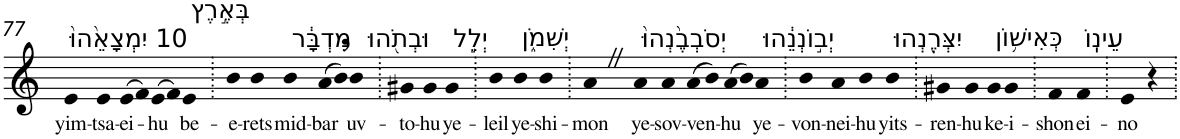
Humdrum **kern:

**kern	**text
*part1	*part1
*staff1	*staff1
*I"Piano	*
*I'Pno	*
!!LO:PB:g=z
*clefG2	*
*k[]	*
=77	=77
!LO:TX:a:t=10 יִמְצָאֵ֙הוּ֙	!
!	!LO:LY:b
4e	yim-
!	!LO:LY:b
4e	-tsa-
!	!LO:LY:b
(>8e	-ei-
8f)	.
!	!LO:LY:b
(>8e	-hu
8f)	.
!LO:TX:a:t=בְּאֶ֣רֶץ	!
!	!LO:LY:b
4e	be-
=78.	=78.
!	!LO:LY:b
4b	-e-
!	!LO:LY:b
4b	-rets
!LO:TX:a:t=מִדְבָּ֔ר	!
!	!LO:LY:b
4b	mid-
!	!LO:LY:b
(8a	-bar
8b,)	.
!LO:TX:a:t=וּבְתֹ֖הוּ	!
!	!LO:LY:b
4b	uv-
=79.	=79.
!	!LO:LY:b
4g#X	-to-
!	!LO:LY:b
4g#	-hu
!LO:TX:a:t=יְלֵ֣ל	!
!	!LO:LY:b
4g#	ye-
=80.	=80.
!	!LO:LY:b
4b	-leil
!LO:TX:a:t=יְשִׁמֹ֑ן	!
!	!LO:LY:b
4b	ye-
!	!LO:LY:b
4b	-shi-
=81.	=81.
!	!LO:LY:b
4aZ	-mon
!LO:TX:a:t=יְסֹבְבֶ֙נְהוּ֙	!
!	!LO:LY:b
4a	ye-
!	!LO:LY:b
4a	-sov-
!	!LO:LY:b
(8a	-ven-
8b)	.
!	!LO:LY:b
(8a	-hu
8b)	.
!LO:TX:a:t=יְב֣וֹנְנֵ֔הוּ	!
!	!LO:LY:b
4a	ye-
=82.	=82.
!	!LO:LY:b
4b	-von-
!	!LO:LY:b
4a	-nei-
!	!LO:LY:b
4b	-hu
!LO:TX:a:t=יִצְּרֶ֖נְהוּ	!
!	!LO:LY:b
4b	yits-
=83.	=83.
!	!LO:LY:b
4g#X	-ren-
!	!LO:LY:b
4g#	-hu
!LO:TX:a:t=כְּאִישׁ֥וֹן	!
!	!LO:LY:b
4g#	ke-
!	!LO:LY:b
4g#	-i-
=84.	=84.
!	!LO:LY:b
4f	-shon
!LO:TX:a:t=עֵינֽוֹ	!
!	!LO:LY:b
4f	ei-
=85.	=85.
!	!LO:LY:b
4e	-no
4r	.
=.	=.
*-	*-
